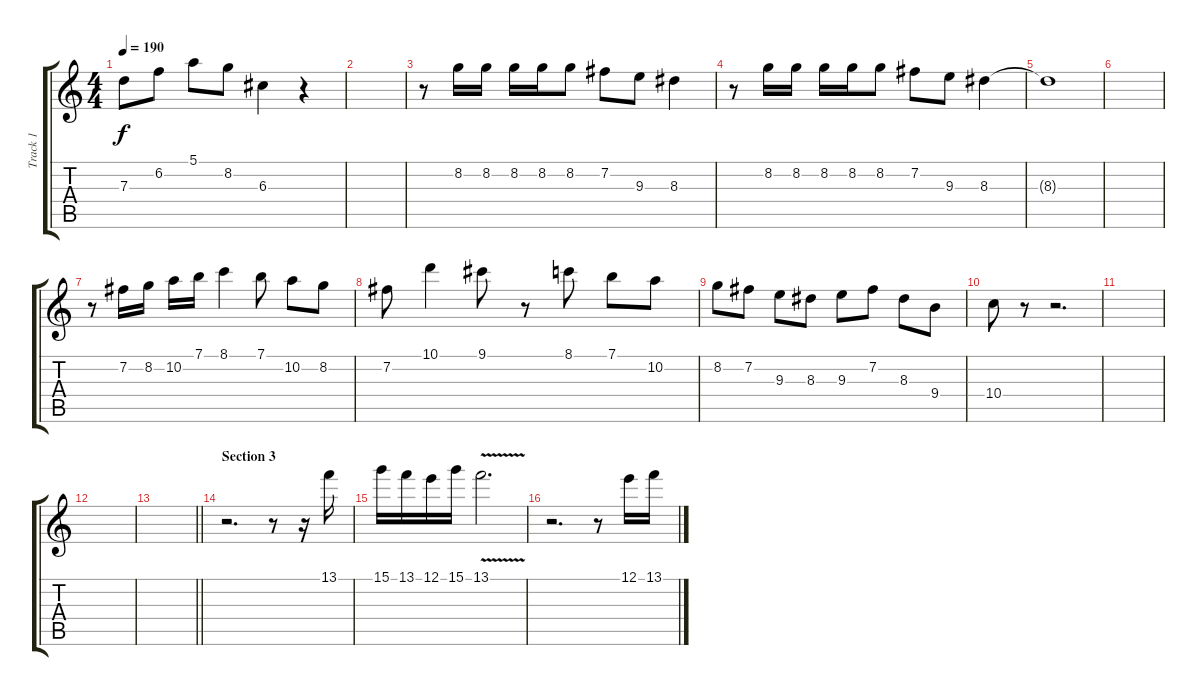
\track ("Track 1" "Track 1") {instrument acousticguitarsteel}
\staff {score tabs}
\tuning (E4 B3 G3 D3 A2 E2) {hide}
\ts (4 4)
\tempo 190
\clef g2
\ks c
7.3.8{dy f} 6.2.8 5.1.8 8.2.8 6.3.4 r.4 |
|
r.8 8.2.16 8.2.16 8.2.16 8.2.16 8.2.8 7.2.8 9.3.8 8.3.4 |
r.8 8.2.16 8.2.16 8.2.16 8.2.16 8.2.8 7.2.8 9.3.8 8.3.4 |
8.3{t}.1 |
|
r.8 7.2.16 8.2.16 10.2.16 7.1.16 8.1.4 7.1.8 10.2.8 8.2.8 |
7.2.8 10.1.4 9.1.8 r.8 8.1.8 7.1.8 10.2.8 |
8.2.8 7.2.8 9.3.8 8.3.8 9.3.8 7.2.8 8.3.8 9.4.8 |
10.4.8 r.8 r.2{d} |
|
|
\barLineRight lightlight
|
\section ("" "Section 3")
r.2{d} r.8 r.16 13.1.16 |
15.1.16 13.1.16 12.1.16 15.1.16 13.1{v}.2{d} |
r.2{d} r.8 12.1.16 13.1.16
